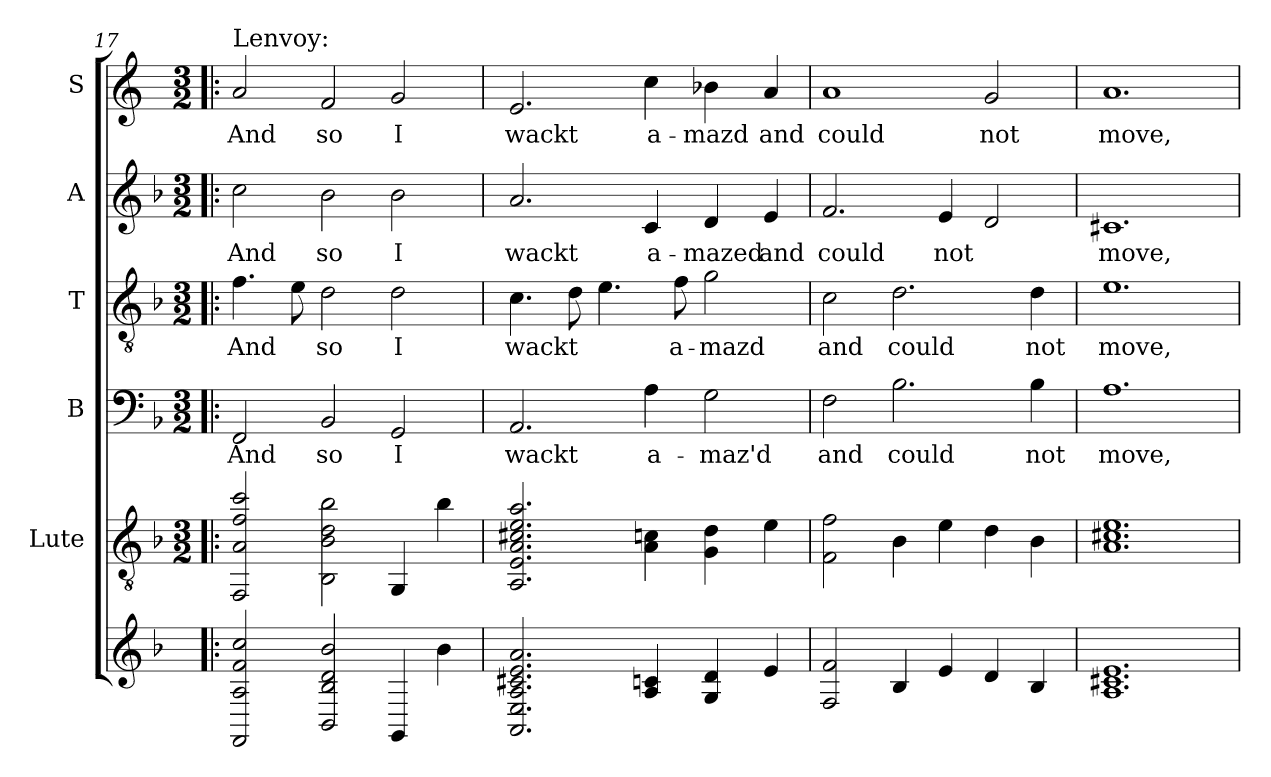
**kern	**kern	**kern	**text	**kern	**text	**kern	**text	**kern	**text
*part6	*part5	*part4	*part4	*part3	*part3	*part2	*part2	*part1	*part1
*staff6	*staff5	*staff4	*staff4	*staff3	*staff3	*staff2	*staff2	*staff1	*staff1
*	*I"Lute	*I"B	*	*I"T	*	*I"A	*	*I"S	*
!!LO:LB:g=z
*	*clefGv2	*clefF4	*	*clefGv2	*	*clefG2	*	*clefG2	*
*k[b-]	*k[b-]	*k[b-]	*	*k[b-]	*	*k[b-]	*	*k[]	*
*F:	*F:	*F:	*	*F:	*	*F:	*	*C:	*
*	*M3/2	*M3/2	*	*M3/2	*	*M3/2	*	*M3/2	*
=17!|:	=17!|:	=17!|:	=17!|:	=17!|:	=17!|:	=17!|:	=17!|:	=17!|:	=17!|:
!	!	!	!	!	!	!	!	!LO:TX:a:t=Lenvoy&colon;	!
2FF 2A 2f 2cc	2FF/ 2A/ 2f/ 2cc/	2FF/	And	4.f\	And	2cc\	And	2a/	And
.	.	.	.	8e\	.	.	.	.	.
2BB- 2B- 2d 2b-	2BB-\ 2B-\ 2d\ 2b-\	2BB-/	so	2d\	so	2b-\	so	2f/	so
4GG	4GG/	2GG/	I	2d\	I	2b-\	I	2g/	I
4b-	4b-\	.	.	.	.	.	.	.	.
=18	=18	=18	=18	=18	=18	=18	=18	=18	=18
2.AA 2.E 2.A 2.c# 2.e 2.a	2.AA/ 2.E/ 2.A/ 2.c#X/ 2.e/ 2.a/	2.AA/	wackt	4.c\	wackt	2.a/	wackt	2.e/	wackt
.	.	.	.	8d\	.	.	.	.	.
.	.	.	.	4.e\	.	.	.	.	.
4A 4c	4A\ 4cn\	4A\	a-	.	.	4c/	a-	4cc\	a-
.	.	.	.	8f\	a-	.	.	.	.
4G 4d	4G\ 4d\	2G\	-maz'd	2g\	-mazd	4d/	-mazed	4b-X\	-mazd
4e	4e\	.	.	.	.	4e/	and	4a/	and
=19	=19	=19	=19	=19	=19	=19	=19	=19	=19
2F 2f	2F\ 2f\	2F\	and	2c\	and	2.f/	could	1a	could
4B-	4B-\	2.B-\	could	2.d\	could	.	.	.	.
4e	4e\	.	.	.	.	4e/	not	.	.
4d	4d\	.	.	.	.	2d/	.	2g/	not
4B-	4B-\	4B-\	not	4d\	not	.	.	.	.
=20	=20	=20	=20	=20	=20	=20	=20	=20	=20
1.A 1.c# 1.e	1.A 1.c#X 1.e	1.A	move,	1.e	move,	1.c#X	move,	1.a	move,
=	=	=	=	=	=	=	=	=	=
*-	*-	*-	*-	*-	*-	*-	*-	*-	*-
